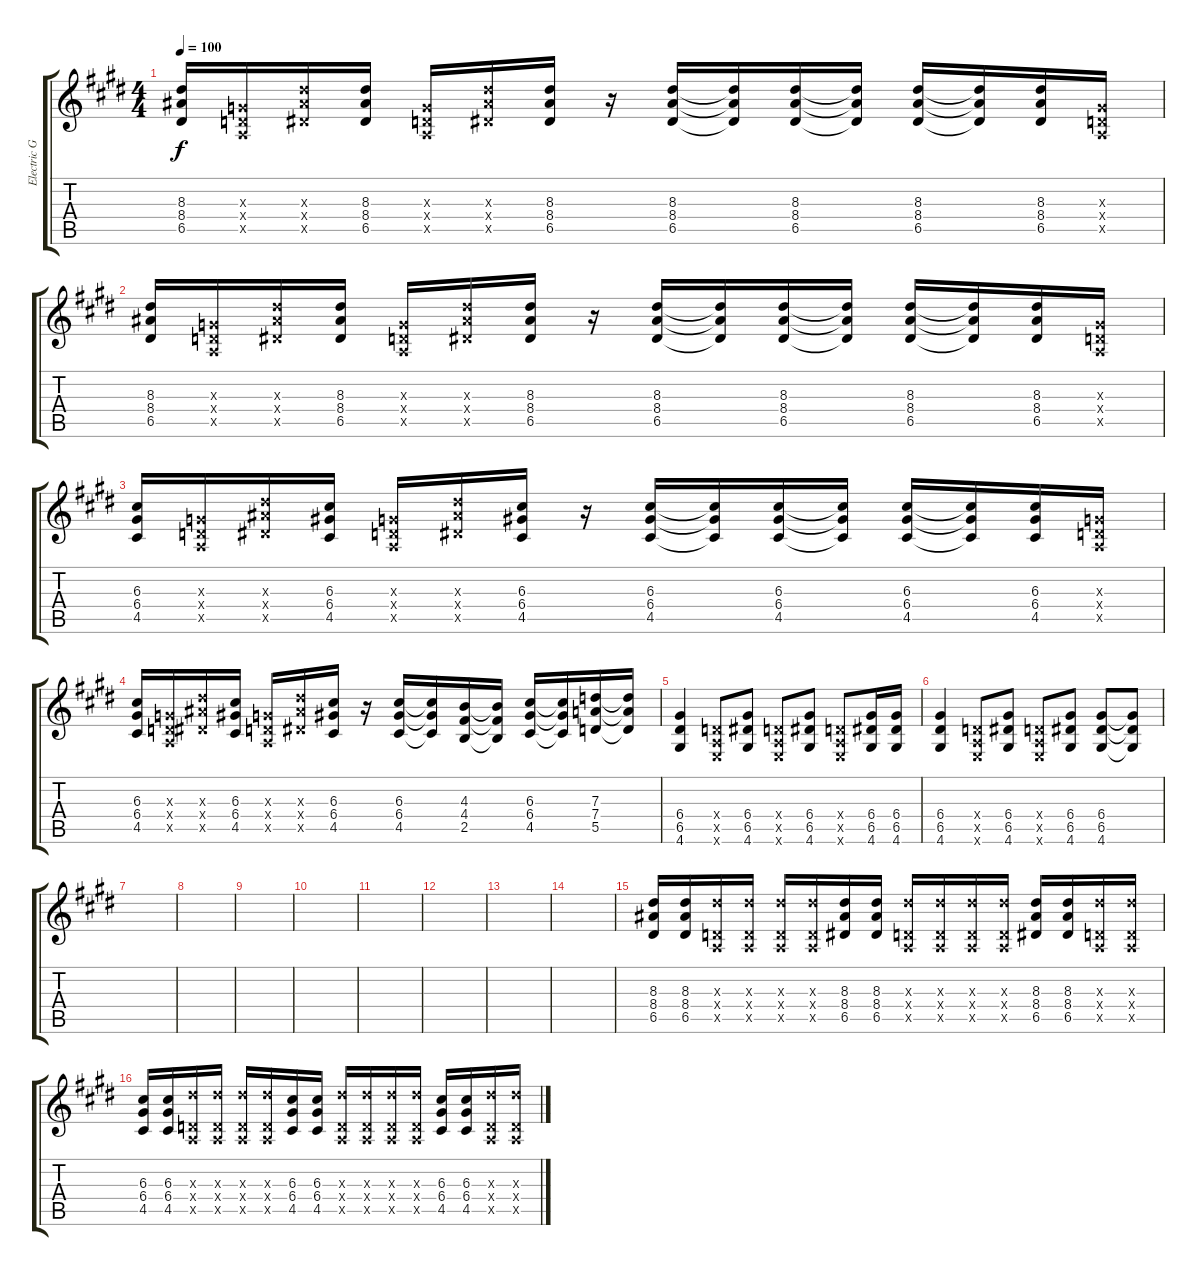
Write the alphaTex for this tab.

\track ("Electric Guitar" "Electric G") {instrument distortionguitar}
\staff {score tabs}
\tuning (E4 B3 G3 D3 A2 E2) {hide}
\ts (4 4)
\tempo 100
\clef g2
\ks e
(8.3 8.4 6.5).16{dy f} (0.3{x} 0.4{x} 0.5{x}).16 (8.3{x} 8.4{x} 6.5{x}).16 (8.3 8.4 6.5).16 (0.3{x} 0.4{x} 0.5{x}).16 (8.3{x} 8.4{x} 6.5{x}).16 (8.3 8.4 6.5).16 r.16 (8.3 8.4 6.5).16 (8.3{t} 8.4{t} 6.5{t}).16 (8.3 8.4 6.5).16 (8.3{t} 8.4{t} 6.5{t}).16 (8.3 8.4 6.5).16 (8.3{t} 8.4{t} 6.5{t}).16 (8.3 8.4 6.5).16 (0.3{x} 0.4{x} 0.5{x}).16 |
(8.3 8.4 6.5).16 (0.3{x} 0.4{x} 0.5{x}).16 (8.3{x} 8.4{x} 6.5{x}).16 (8.3 8.4 6.5).16 (0.3{x} 0.4{x} 0.5{x}).16 (8.3{x} 8.4{x} 6.5{x}).16 (8.3 8.4 6.5).16 r.16 (8.3 8.4 6.5).16 (8.3{t} 8.4{t} 6.5{t}).16 (8.3 8.4 6.5).16 (8.3{t} 8.4{t} 6.5{t}).16 (8.3 8.4 6.5).16 (8.3{t} 8.4{t} 6.5{t}).16 (8.3 8.4 6.5).16 (0.3{x} 0.4{x} 0.5{x}).16 |
(6.3 6.4 4.5).16 (0.3{x} 0.4{x} 0.5{x}).16 (8.3{x} 8.4{x} 6.5{x}).16 (6.3 6.4 4.5).16 (0.3{x} 0.4{x} 0.5{x}).16 (8.3{x} 8.4{x} 6.5{x}).16 (6.3 6.4 4.5).16 r.16 (6.3 6.4 4.5).16 (6.3{t} 6.4{t} 4.5{t}).16 (6.3 6.4 4.5).16 (6.3{t} 6.4{t} 4.5{t}).16 (6.3 6.4 4.5).16 (6.3{t} 6.4{t} 4.5{t}).16 (6.3 6.4 4.5).16 (0.3{x} 0.4{x} 0.5{x}).16 |
(6.3 6.4 4.5).16 (0.3{x} 0.4{x} 0.5{x}).16 (8.3{x} 8.4{x} 6.5{x}).16 (6.3 6.4 4.5).16 (0.3{x} 0.4{x} 0.5{x}).16 (8.3{x} 8.4{x} 6.5{x}).16 (6.3 6.4 4.5).16 r.16 (6.3 6.4 4.5).16 (6.3{t} 6.4{t} 4.5{t}).16 (4.3 4.4 2.5).16 (4.3{t} 4.4{t} 2.5{t}).16 (6.3 6.4 4.5).16 (6.3{t} 6.4{t} 4.5{t}).16 (7.3 7.4 5.5).16 (7.3{t} 7.4{t} 5.5{t}).16 |
(6.4 6.5 4.6).4 (0.4{x} 0.5{x} 0.6{x}).8 (6.4 6.5 4.6).8 (0.4{x} 0.5{x} 0.6{x}).8 (6.4 6.5 4.6).8 (0.4{x} 0.5{x} 0.6{x}).8 (6.4 6.5 4.6).16 (6.4 6.5 4.6).16 |
(6.4 6.5 4.6).4 (0.4{x} 0.5{x} 0.6{x}).8 (6.4 6.5 4.6).8 (0.4{x} 0.5{x} 0.6{x}).8 (6.4 6.5 4.6).8 (6.4 6.5 4.6).8 (6.4{t} 6.5{t} 4.6{t}).8 |
|
|
|
|
|
|
|
|
(8.3 8.4 6.5).16 (8.3 8.4 6.5).16 (8.3{x} 0.4{x} 0.5{x}).16 (8.3{x} 0.4{x} 0.5{x}).16 (8.3{x} 0.4{x} 0.5{x}).16 (8.3{x} 0.4{x} 0.5{x}).16 (8.3 8.4 6.5).16 (8.3 8.4 6.5).16 (8.3{x} 0.4{x} 0.5{x}).16 (8.3{x} 0.4{x} 0.5{x}).16 (8.3{x} 0.4{x} 0.5{x}).16 (8.3{x} 0.4{x} 0.5{x}).16 (8.3 8.4 6.5).16 (8.3 8.4 6.5).16 (8.3{x} 0.4{x} 0.5{x}).16 (8.3{x} 0.4{x} 0.5{x}).16 |
(6.3 6.4 4.5).16 (6.3 6.4 4.5).16 (8.3{x} 0.4{x} 0.5{x}).16 (8.3{x} 0.4{x} 0.5{x}).16 (8.3{x} 0.4{x} 0.5{x}).16 (8.3{x} 0.4{x} 0.5{x}).16 (6.3 6.4 4.5).16 (6.3 6.4 4.5).16 (8.3{x} 0.4{x} 0.5{x}).16 (8.3{x} 0.4{x} 0.5{x}).16 (8.3{x} 0.4{x} 0.5{x}).16 (8.3{x} 0.4{x} 0.5{x}).16 (6.3 6.4 4.5).16 (6.3 6.4 4.5).16 (8.3{x} 0.4{x} 0.5{x}).16 (8.3{x} 0.4{x} 0.5{x}).16
